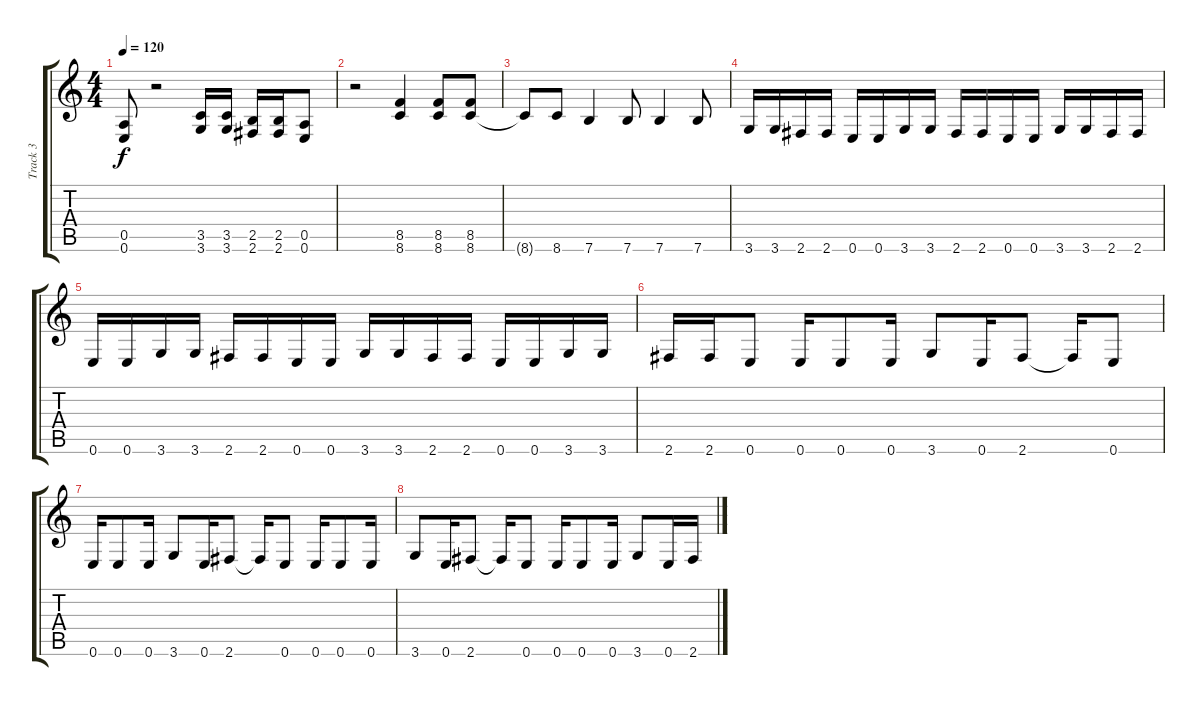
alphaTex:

\track ("Track 3" "Track 3") {instrument electricbassfinger}
\staff {score tabs}
\tuning (E4 B3 G3 D3 A2 E2) {hide}
\ts (4 4)
\tempo 120
\clef g2
\ks c
(0.5 0.6).8{dy f} r.2 (3.5 3.6).16 (3.5 3.6).16 (2.5 2.6).16 (2.5 2.6).16 (0.5 0.6).8 |
r.2 (8.5 8.6).4 (8.5 8.6).8 (8.5 8.6).8 |
8.6{t}.8 8.6.8 7.6.4 7.6.8 7.6.4 7.6.8 |
3.6.16 3.6.16 2.6.16 2.6.16 0.6.16 0.6.16 3.6.16 3.6.16 2.6.16 2.6.16 0.6.16 0.6.16 3.6.16 3.6.16 2.6.16 2.6.16 |
0.6.16 0.6.16 3.6.16 3.6.16 2.6.16 2.6.16 0.6.16 0.6.16 3.6.16 3.6.16 2.6.16 2.6.16 0.6.16 0.6.16 3.6.16 3.6.16 |
2.6.16 2.6.16 0.6.8 0.6.16 0.6.8 0.6.16 3.6.8 0.6.16 2.6.8 2.6{t}.16 0.6.8 |
0.6.16 0.6.8 0.6.16 3.6.8 0.6.16 2.6.8 2.6{t}.16 0.6.8 0.6.16 0.6.8 0.6.16 |
3.6.8 0.6.16 2.6.8 2.6{t}.16 0.6.8 0.6.16 0.6.8 0.6.16 3.6.8 0.6.16 2.6.16
